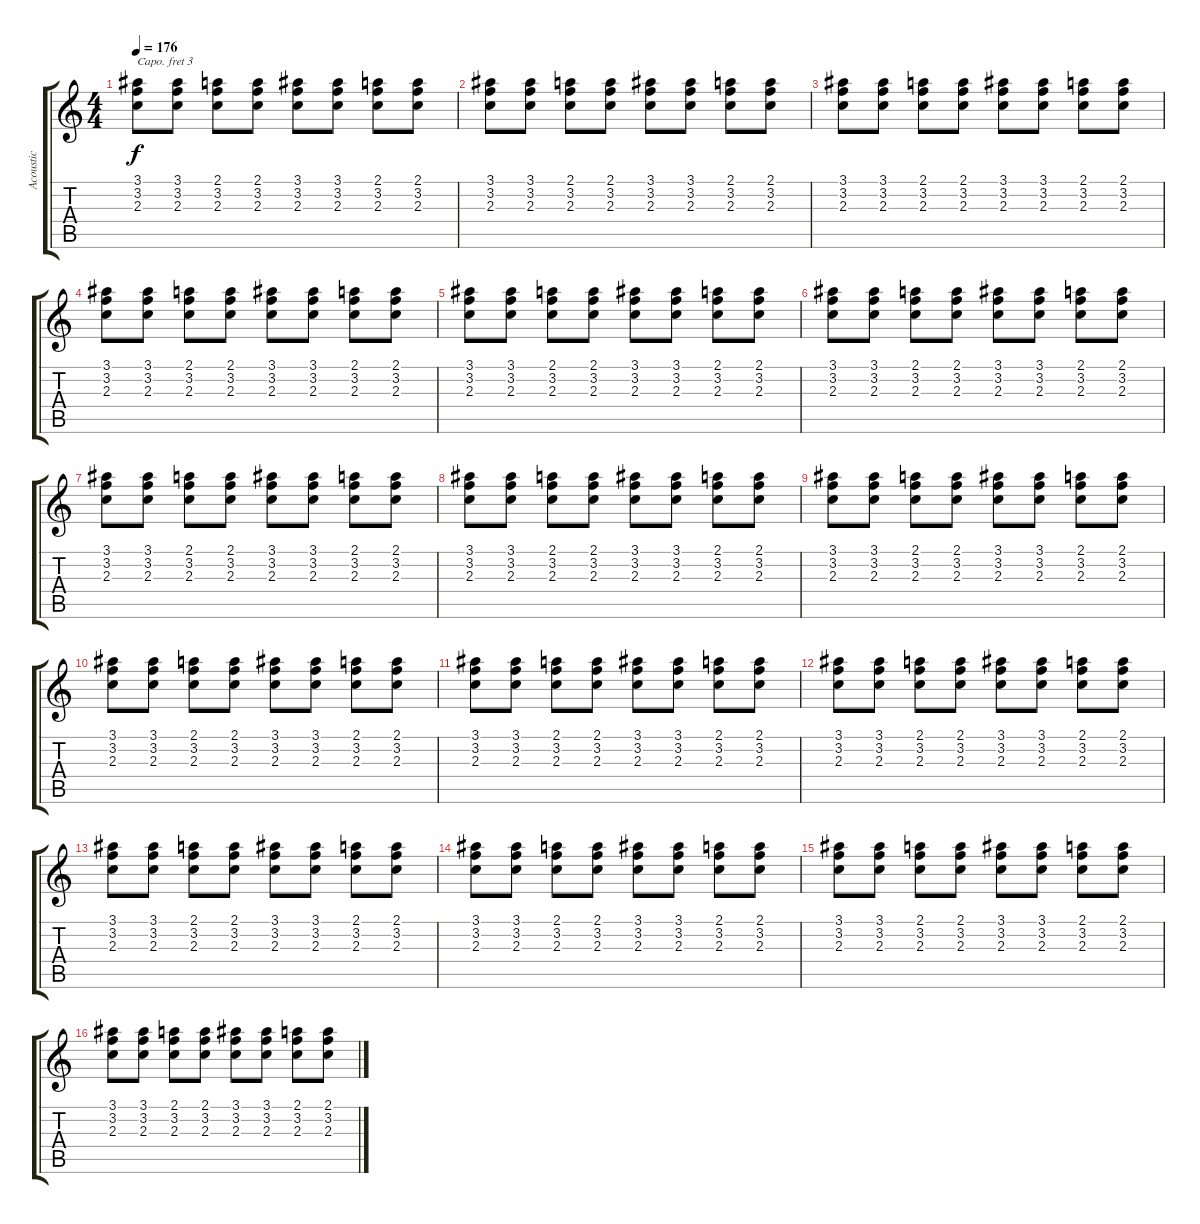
\track ("Acoustic" "Acoustic") {instrument acousticguitarsteel}
\staff {score tabs}
\capo 3
\tuning (E4 B3 G3 D3 A2 E2) {hide}
\ts (4 4)
\tempo 176
\clef g2
\ks c
(3.1 3.2 2.3).8{dy f} (3.1 3.2 2.3).8 (2.1 3.2 2.3).8 (2.1 3.2 2.3).8 (3.1 3.2 2.3).8 (3.1 3.2 2.3).8 (2.1 3.2 2.3).8 (2.1 3.2 2.3).8 |
(3.1 3.2 2.3).8 (3.1 3.2 2.3).8 (2.1 3.2 2.3).8 (2.1 3.2 2.3).8 (3.1 3.2 2.3).8 (3.1 3.2 2.3).8 (2.1 3.2 2.3).8 (2.1 3.2 2.3).8 |
(3.1 3.2 2.3).8 (3.1 3.2 2.3).8 (2.1 3.2 2.3).8 (2.1 3.2 2.3).8 (3.1 3.2 2.3).8 (3.1 3.2 2.3).8 (2.1 3.2 2.3).8 (2.1 3.2 2.3).8 |
(3.1 3.2 2.3).8 (3.1 3.2 2.3).8 (2.1 3.2 2.3).8 (2.1 3.2 2.3).8 (3.1 3.2 2.3).8 (3.1 3.2 2.3).8 (2.1 3.2 2.3).8 (2.1 3.2 2.3).8 |
(3.1 3.2 2.3).8 (3.1 3.2 2.3).8 (2.1 3.2 2.3).8 (2.1 3.2 2.3).8 (3.1 3.2 2.3).8 (3.1 3.2 2.3).8 (2.1 3.2 2.3).8 (2.1 3.2 2.3).8 |
(3.1 3.2 2.3).8 (3.1 3.2 2.3).8 (2.1 3.2 2.3).8 (2.1 3.2 2.3).8 (3.1 3.2 2.3).8 (3.1 3.2 2.3).8 (2.1 3.2 2.3).8 (2.1 3.2 2.3).8 |
(3.1 3.2 2.3).8 (3.1 3.2 2.3).8 (2.1 3.2 2.3).8 (2.1 3.2 2.3).8 (3.1 3.2 2.3).8 (3.1 3.2 2.3).8 (2.1 3.2 2.3).8 (2.1 3.2 2.3).8 |
(3.1 3.2 2.3).8 (3.1 3.2 2.3).8 (2.1 3.2 2.3).8 (2.1 3.2 2.3).8 (3.1 3.2 2.3).8 (3.1 3.2 2.3).8 (2.1 3.2 2.3).8 (2.1 3.2 2.3).8 |
(3.1 3.2 2.3).8 (3.1 3.2 2.3).8 (2.1 3.2 2.3).8 (2.1 3.2 2.3).8 (3.1 3.2 2.3).8 (3.1 3.2 2.3).8 (2.1 3.2 2.3).8 (2.1 3.2 2.3).8 |
(3.1 3.2 2.3).8 (3.1 3.2 2.3).8 (2.1 3.2 2.3).8 (2.1 3.2 2.3).8 (3.1 3.2 2.3).8 (3.1 3.2 2.3).8 (2.1 3.2 2.3).8 (2.1 3.2 2.3).8 |
(3.1 3.2 2.3).8 (3.1 3.2 2.3).8 (2.1 3.2 2.3).8 (2.1 3.2 2.3).8 (3.1 3.2 2.3).8 (3.1 3.2 2.3).8 (2.1 3.2 2.3).8 (2.1 3.2 2.3).8 |
(3.1 3.2 2.3).8 (3.1 3.2 2.3).8 (2.1 3.2 2.3).8 (2.1 3.2 2.3).8 (3.1 3.2 2.3).8 (3.1 3.2 2.3).8 (2.1 3.2 2.3).8 (2.1 3.2 2.3).8 |
(3.1 3.2 2.3).8 (3.1 3.2 2.3).8 (2.1 3.2 2.3).8 (2.1 3.2 2.3).8 (3.1 3.2 2.3).8 (3.1 3.2 2.3).8 (2.1 3.2 2.3).8 (2.1 3.2 2.3).8 |
(3.1 3.2 2.3).8 (3.1 3.2 2.3).8 (2.1 3.2 2.3).8 (2.1 3.2 2.3).8 (3.1 3.2 2.3).8 (3.1 3.2 2.3).8 (2.1 3.2 2.3).8 (2.1 3.2 2.3).8 |
(3.1 3.2 2.3).8 (3.1 3.2 2.3).8 (2.1 3.2 2.3).8 (2.1 3.2 2.3).8 (3.1 3.2 2.3).8 (3.1 3.2 2.3).8 (2.1 3.2 2.3).8 (2.1 3.2 2.3).8 |
(3.1 3.2 2.3).8 (3.1 3.2 2.3).8 (2.1 3.2 2.3).8 (2.1 3.2 2.3).8 (3.1 3.2 2.3).8 (3.1 3.2 2.3).8 (2.1 3.2 2.3).8 (2.1 3.2 2.3).8
